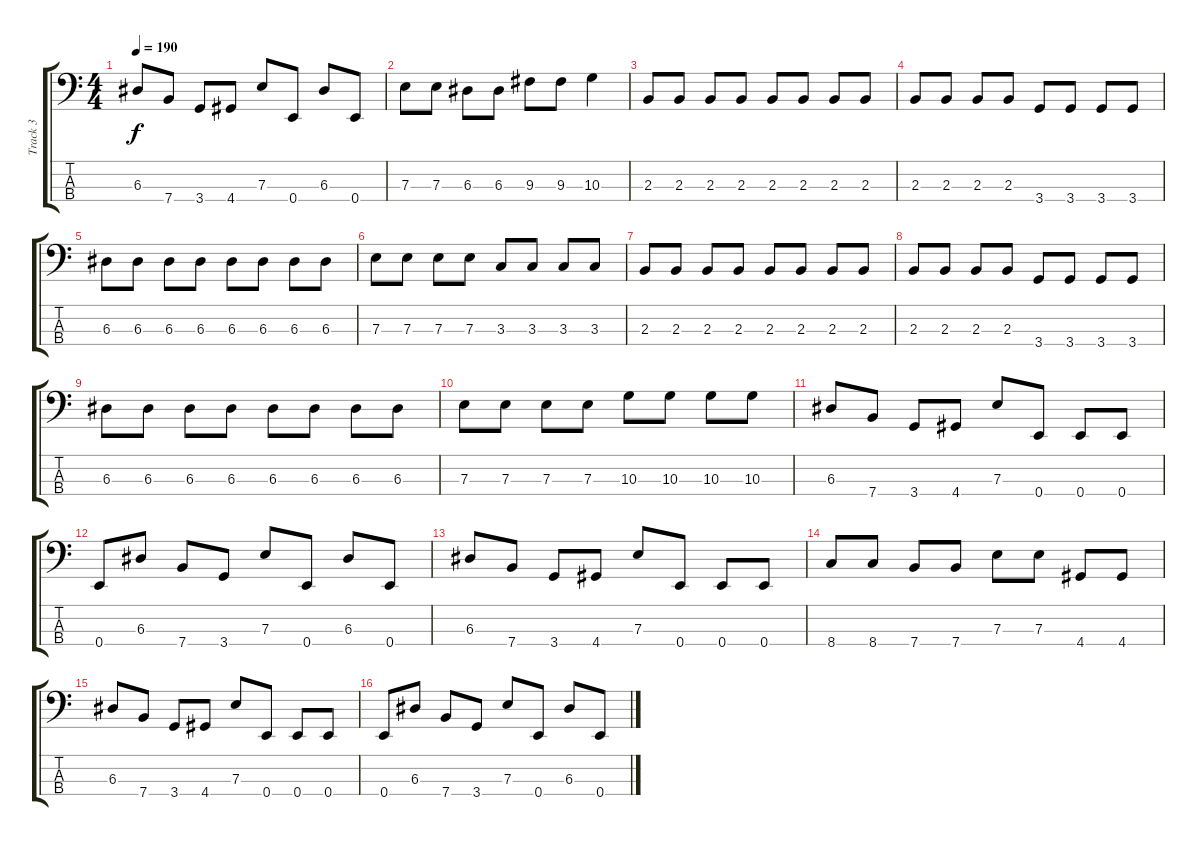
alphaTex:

\track ("Track 3" "Track 3") {instrument electricbassfinger}
\staff {score tabs}
\tuning (G2 D2 A1 E1) {hide}
\ts (4 4)
\tempo 190
\clef f4
\ks c
6.3.8{dy f} 7.4.8 3.4.8 4.4.8 7.3.8 0.4.8 6.3.8 0.4.8 |
7.3.8 7.3.8 6.3.8 6.3.8 9.3.8 9.3.8 10.3.4 |
2.3.8 2.3.8 2.3.8 2.3.8 2.3.8 2.3.8 2.3.8 2.3.8 |
2.3.8 2.3.8 2.3.8 2.3.8 3.4.8 3.4.8 3.4.8 3.4.8 |
6.3.8 6.3.8 6.3.8 6.3.8 6.3.8 6.3.8 6.3.8 6.3.8 |
7.3.8 7.3.8 7.3.8 7.3.8 3.3.8 3.3.8 3.3.8 3.3.8 |
2.3.8 2.3.8 2.3.8 2.3.8 2.3.8 2.3.8 2.3.8 2.3.8 |
2.3.8 2.3.8 2.3.8 2.3.8 3.4.8 3.4.8 3.4.8 3.4.8 |
6.3.8 6.3.8 6.3.8 6.3.8 6.3.8 6.3.8 6.3.8 6.3.8 |
7.3.8 7.3.8 7.3.8 7.3.8 10.3.8 10.3.8 10.3.8 10.3.8 |
6.3.8 7.4.8 3.4.8 4.4.8 7.3.8 0.4.8 0.4.8 0.4.8 |
0.4.8 6.3.8 7.4.8 3.4.8 7.3.8 0.4.8 6.3.8 0.4.8 |
6.3.8 7.4.8 3.4.8 4.4.8 7.3.8 0.4.8 0.4.8 0.4.8 |
8.4.8 8.4.8 7.4.8 7.4.8 7.3.8 7.3.8 4.4.8 4.4.8 |
6.3.8 7.4.8 3.4.8 4.4.8 7.3.8 0.4.8 0.4.8 0.4.8 |
0.4.8 6.3.8 7.4.8 3.4.8 7.3.8 0.4.8 6.3.8 0.4.8
